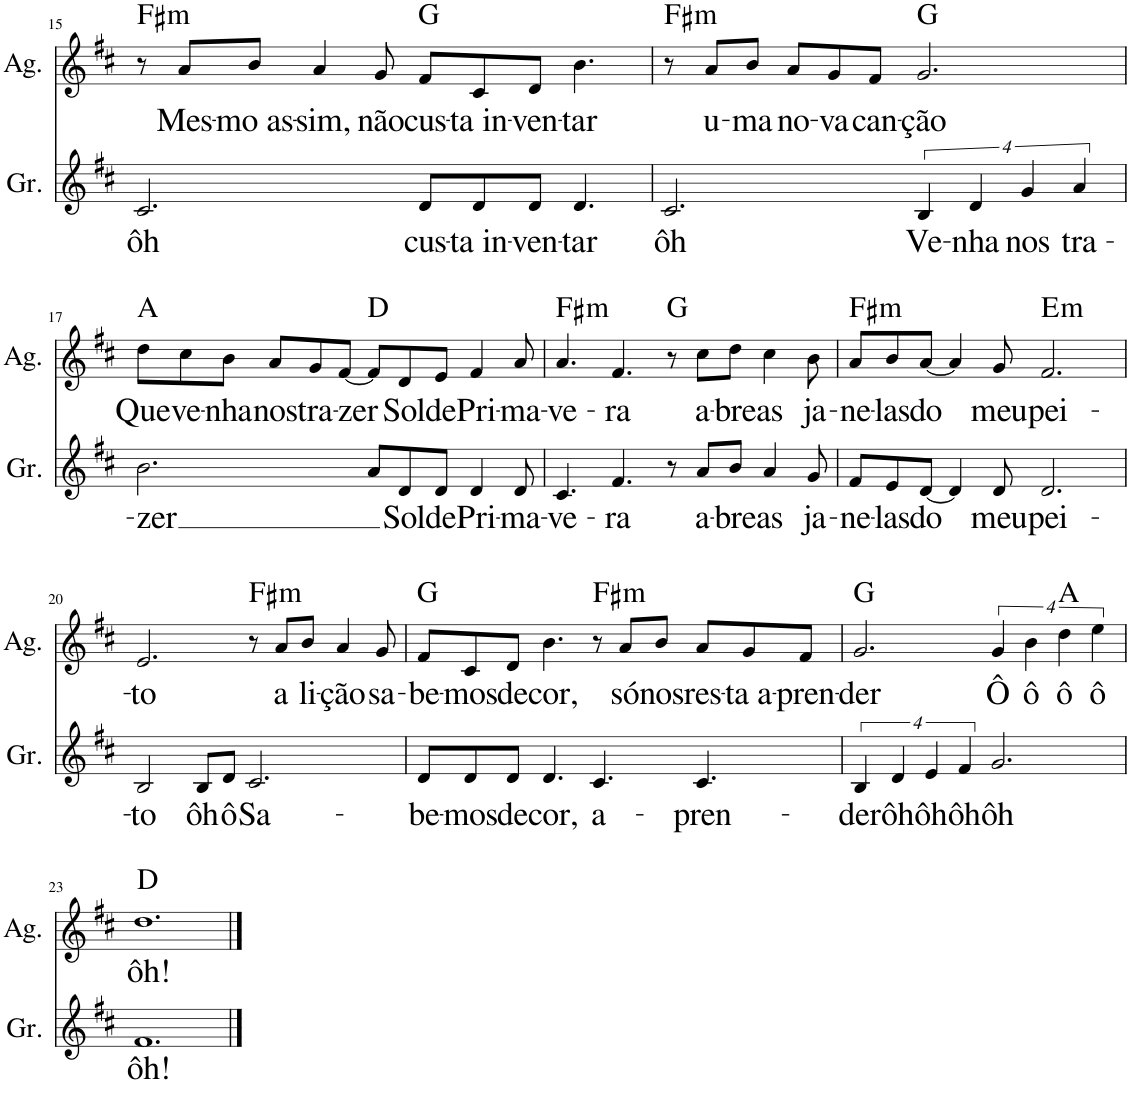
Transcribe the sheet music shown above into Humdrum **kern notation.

**kern	**text	**kern	**text	**harte
*part2	*part2	*part1	*part1	*part1
*staff2	*staff2	*staff1	*staff1	*
*I"Graves	*	*I"Agudos	*	*
*I'Gr.	*	*I'Ag.	*	*
!!LO:PB:g=z
*clefG2	*	*clefG2	*	*
*k[f#c#]	*	*k[f#c#]	*	*
*M12/8	*	*M12/8	*	*
=15	=15	=15	=15	=15
!	!LO:LY:b	!	!	!LO:H:kt=m
2.c#/	ôh	8r	.	F#:min
!	!	!	!LO:LY:b	!
.	.	8a/L	Mes-	.
!	!	!	!LO:LY:b	!
.	.	8b/J	-mo as-	.
!	!	!	!LO:LY:b	!
.	.	4a/	-sim,	.
!	!	!	!LO:LY:b	!
.	.	8g/	não	.
!	!LO:LY:b	!	!LO:LY:b	!
8d/L	cus-	8f#/L	cus-	G:maj
!	!LO:LY:b	!	!LO:LY:b	!
8d/	-ta in-	8c#/	-ta in-	.
!	!LO:LY:b	!	!LO:LY:b	!
8d/J	-ven-	8d/J	-ven-	.
!	!LO:LY:b	!	!LO:LY:b	!
4.d/	-tar	4.b\	-tar	.
=16	=16	=16	=16	=16
!	!LO:LY:b	!	!	!LO:H:kt=m
2.c#/	ôh	8r	.	F#:min
!	!	!	!LO:LY:b	!
.	.	8a/L	u-	.
!	!	!	!LO:LY:b	!
.	.	8b/J	-ma	.
!	!	!	!LO:LY:b	!
.	.	8a/L	no-	.
!	!	!	!LO:LY:b	!
.	.	8g/	-va	.
!	!	!	!LO:LY:b	!
.	.	8f#/J	can-	.
!	!LO:LY:b	!	!LO:LY:b	!
16%3B/	Ve-	2.g/	-ção	G:maj
!	!LO:LY:b	!	!	!
16%3d/	-nha	.	.	.
!	!LO:LY:b	!	!	!
16%3g/	nos	.	.	.
!	!LO:LY:b	!	!	!
16%3a/	tra-	.	.	.
!!LO:LB:g=z
=17	=17	=17	=17	=17
!	!LO:LY:b	!	!LO:LY:b	!
2.b\	-zer	8dd\L	Que	A:maj
!	!	!	!LO:LY:b	!
.	.	8cc#\	ve-	.
!	!	!	!LO:LY:b	!
.	.	8b\J	-nha	.
!	!	!	!LO:LY:b	!
.	.	8a/L	nos	.
!	!	!	!LO:LY:b	!
.	.	8g/	tra-	.
!	!	!	!LO:LY:b	!
.	.	[8f#/J	-zer	.
8a/L	.	8f#/L]	.	D:maj
!	!LO:LY:b	!	!LO:LY:b	!
8d/	Sol	8d/	Sol	.
!	!LO:LY:b	!	!LO:LY:b	!
8d/J	de	8e/J	de	.
!	!LO:LY:b	!	!LO:LY:b	!
4d/	Pri-	4f#/	Pri-	.
!	!LO:LY:b	!	!LO:LY:b	!
8d/	-ma-	8a/	-ma-	.
=18	=18	=18	=18	=18
!	!LO:LY:b	!	!LO:LY:b	!LO:H:kt=m
4.c#/	-ve-	4.a/	-ve-	F#:min
!	!LO:LY:b	!	!LO:LY:b	!
4.f#/	-ra	4.f#/	-ra	.
8r	.	8r	.	G:maj
!	!LO:LY:b	!	!LO:LY:b	!
8a/L	a-	8cc#\L	a-	.
!	!LO:LY:b	!	!LO:LY:b	!
8b/J	-bre	8dd\J	-bre	.
!	!LO:LY:b	!	!LO:LY:b	!
4a/	as	4cc#\	as	.
!	!LO:LY:b	!	!LO:LY:b	!
8g/	ja-	8b\	ja-	.
=19	=19	=19	=19	=19
!	!LO:LY:b	!	!LO:LY:b	!LO:H:kt=m
8f#/L	-ne-	8a/L	-ne-	F#:min
!	!LO:LY:b	!	!LO:LY:b	!
8e/	-las	8b/	-las	.
!	!LO:LY:b	!	!LO:LY:b	!
[8d/J	do	[8a/J	do	.
4d/]	.	4a/]	.	.
!	!LO:LY:b	!	!LO:LY:b	!
8d/	meu	8g/	meu	.
!	!LO:LY:b	!	!LO:LY:b	!LO:H:kt=m
2.d/	pei-	2.f#/	pei-	E:min
!!LO:LB:g=z
=20	=20	=20	=20	=20
!	!LO:LY:b	!	!LO:LY:b	!
2B/	-to	2.e/	-to	.
!	!LO:LY:b	!	!	!
8B/L	ôh	.	.	.
!	!LO:LY:b	!	!	!
8d/J	ô	.	.	.
!	!LO:LY:b	!	!	!LO:H:kt=m
2.c#/	Sa-	8r	.	F#:min
!	!	!	!LO:LY:b	!
.	.	8a/L	a	.
!	!	!	!LO:LY:b	!
.	.	8b/J	li-	.
!	!	!	!LO:LY:b	!
.	.	4a/	-ção	.
!	!	!	!LO:LY:b	!
.	.	8g/	sa-	.
=21	=21	=21	=21	=21
!	!LO:LY:b	!	!LO:LY:b	!
8d/L	-be-	8f#/L	-be-	G:maj
!	!LO:LY:b	!	!LO:LY:b	!
8d/	-mos	8c#/	-mos	.
!	!LO:LY:b	!	!LO:LY:b	!
8d/J	de	8d/J	de	.
!	!LO:LY:b	!	!LO:LY:b	!
4.d/	cor,	4.b\	cor,	.
!	!LO:LY:b	!	!	!LO:H:kt=m
4.c#/	a-	8r	.	F#:min
!	!	!	!LO:LY:b	!
.	.	8a/L	só	.
!	!	!	!LO:LY:b	!
.	.	8b/J	nos	.
!	!LO:LY:b	!	!LO:LY:b	!
4.c#/	-pren-	8a/L	res-	.
!	!	!	!LO:LY:b	!
.	.	8g/	-ta a-	.
!	!	!	!LO:LY:b	!
.	.	8f#/J	-pren-	.
=22	=22	=22	=22	=22
!	!LO:LY:b	!	!LO:LY:b	!
16%3B/	-der	2.g/	-der	G:maj
!	!LO:LY:b	!	!	!
16%3d/	ôh	.	.	.
!	!LO:LY:b	!	!	!
16%3e/	ôh	.	.	.
!	!LO:LY:b	!	!	!
16%3f#/	ôh	.	.	.
!	!LO:LY:b	!	!LO:LY:b	!
2.g/	ôh	16%3g/	Ô	.
!	!	!	!LO:LY:b	!
.	.	16%3b\	ô	.
!	!	!	!LO:LY:b	!
.	.	16%3dd\	ô	A:maj
!	!	!	!LO:LY:b	!
.	.	16%3ee\	ô	.
!!LO:LB:g=z
=23	=23	=23	=23	=23
!	!LO:LY:b	!	!LO:LY:b	!
1.f#	ôh!	1.dd	ôh!	D:maj
==	==	==	==	==
*-	*-	*-	*-	*-
